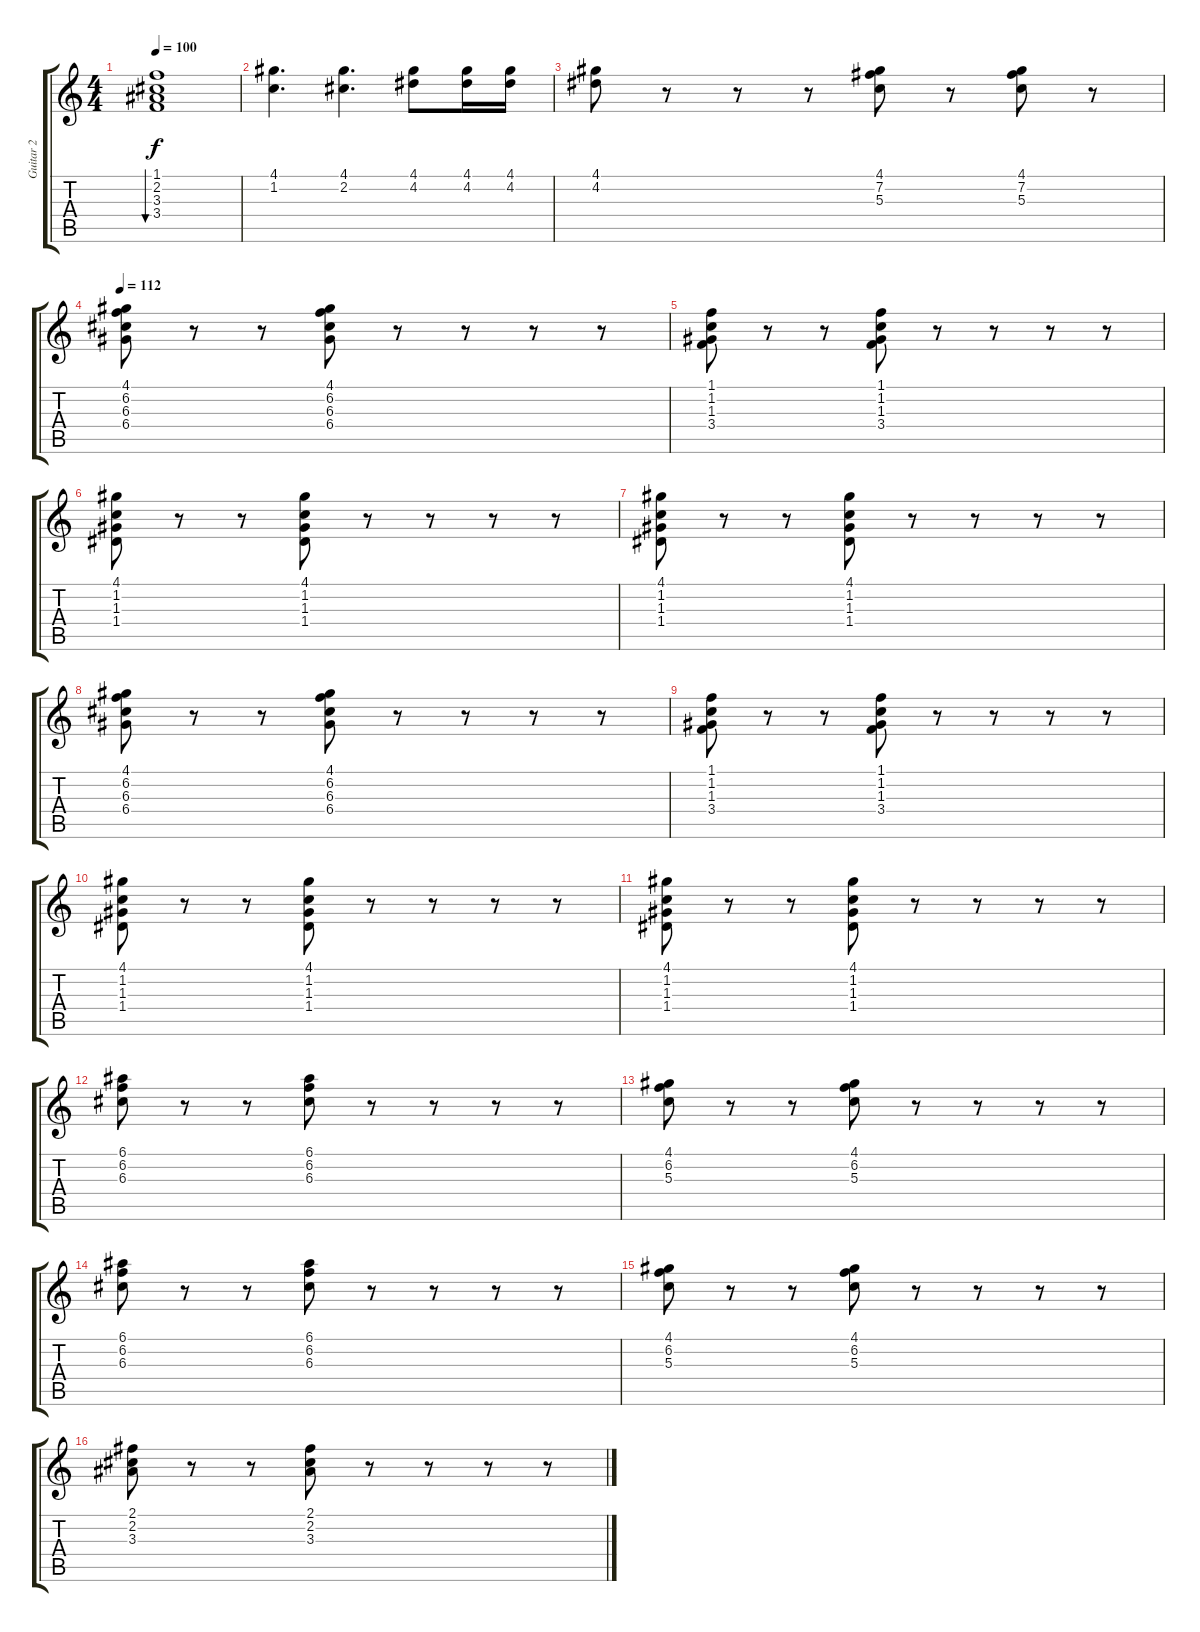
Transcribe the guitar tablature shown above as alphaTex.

\track ("Guitar 2" "Guitar 2") {instrument overdrivenguitar}
\staff {score tabs}
\tuning (E4 B3 G3 D3 A2 E2) {hide}
\ts (4 4)
\tempo 100
\clef g2
\ks c
(1.1 2.2 3.3 3.4).1{bu 30 dy f} |
(4.1 1.2).4{d} (4.1 2.2).4{d} (4.1 4.2).8 (4.1 4.2).16 (4.1 4.2).16 |
(4.1 4.2).8 r.8 r.8 r.8 (4.1 7.2 5.3).8 r.8 (4.1 7.2 5.3).8 r.8 |
\tempo 112
(4.1 6.2 6.3 6.4).8 r.8 r.8 (4.1 6.2 6.3 6.4).8 r.8 r.8 r.8 r.8 |
(1.1 1.2 1.3 3.4).8 r.8 r.8 (1.1 1.2 1.3 3.4).8 r.8 r.8 r.8 r.8 |
(4.1 1.2 1.3 1.4).8 r.8 r.8 (4.1 1.2 1.3 1.4).8 r.8 r.8 r.8 r.8 |
(4.1 1.2 1.3 1.4).8 r.8 r.8 (4.1 1.2 1.3 1.4).8 r.8 r.8 r.8 r.8 |
(4.1 6.2 6.3 6.4).8 r.8 r.8 (4.1 6.2 6.3 6.4).8 r.8 r.8 r.8 r.8 |
(1.1 1.2 1.3 3.4).8 r.8 r.8 (1.1 1.2 1.3 3.4).8 r.8 r.8 r.8 r.8 |
(4.1 1.2 1.3 1.4).8 r.8 r.8 (4.1 1.2 1.3 1.4).8 r.8 r.8 r.8 r.8 |
(4.1 1.2 1.3 1.4).8 r.8 r.8 (4.1 1.2 1.3 1.4).8 r.8 r.8 r.8 r.8 |
(6.1 6.2 6.3).8 r.8 r.8 (6.1 6.2 6.3).8 r.8 r.8 r.8 r.8 |
(4.1 6.2 5.3).8 r.8 r.8 (4.1 6.2 5.3).8 r.8 r.8 r.8 r.8 |
(6.1 6.2 6.3).8 r.8 r.8 (6.1 6.2 6.3).8 r.8 r.8 r.8 r.8 |
(4.1 6.2 5.3).8 r.8 r.8 (4.1 6.2 5.3).8 r.8 r.8 r.8 r.8 |
(2.1 2.2 3.3).8 r.8 r.8 (2.1 2.2 3.3).8 r.8 r.8 r.8 r.8
